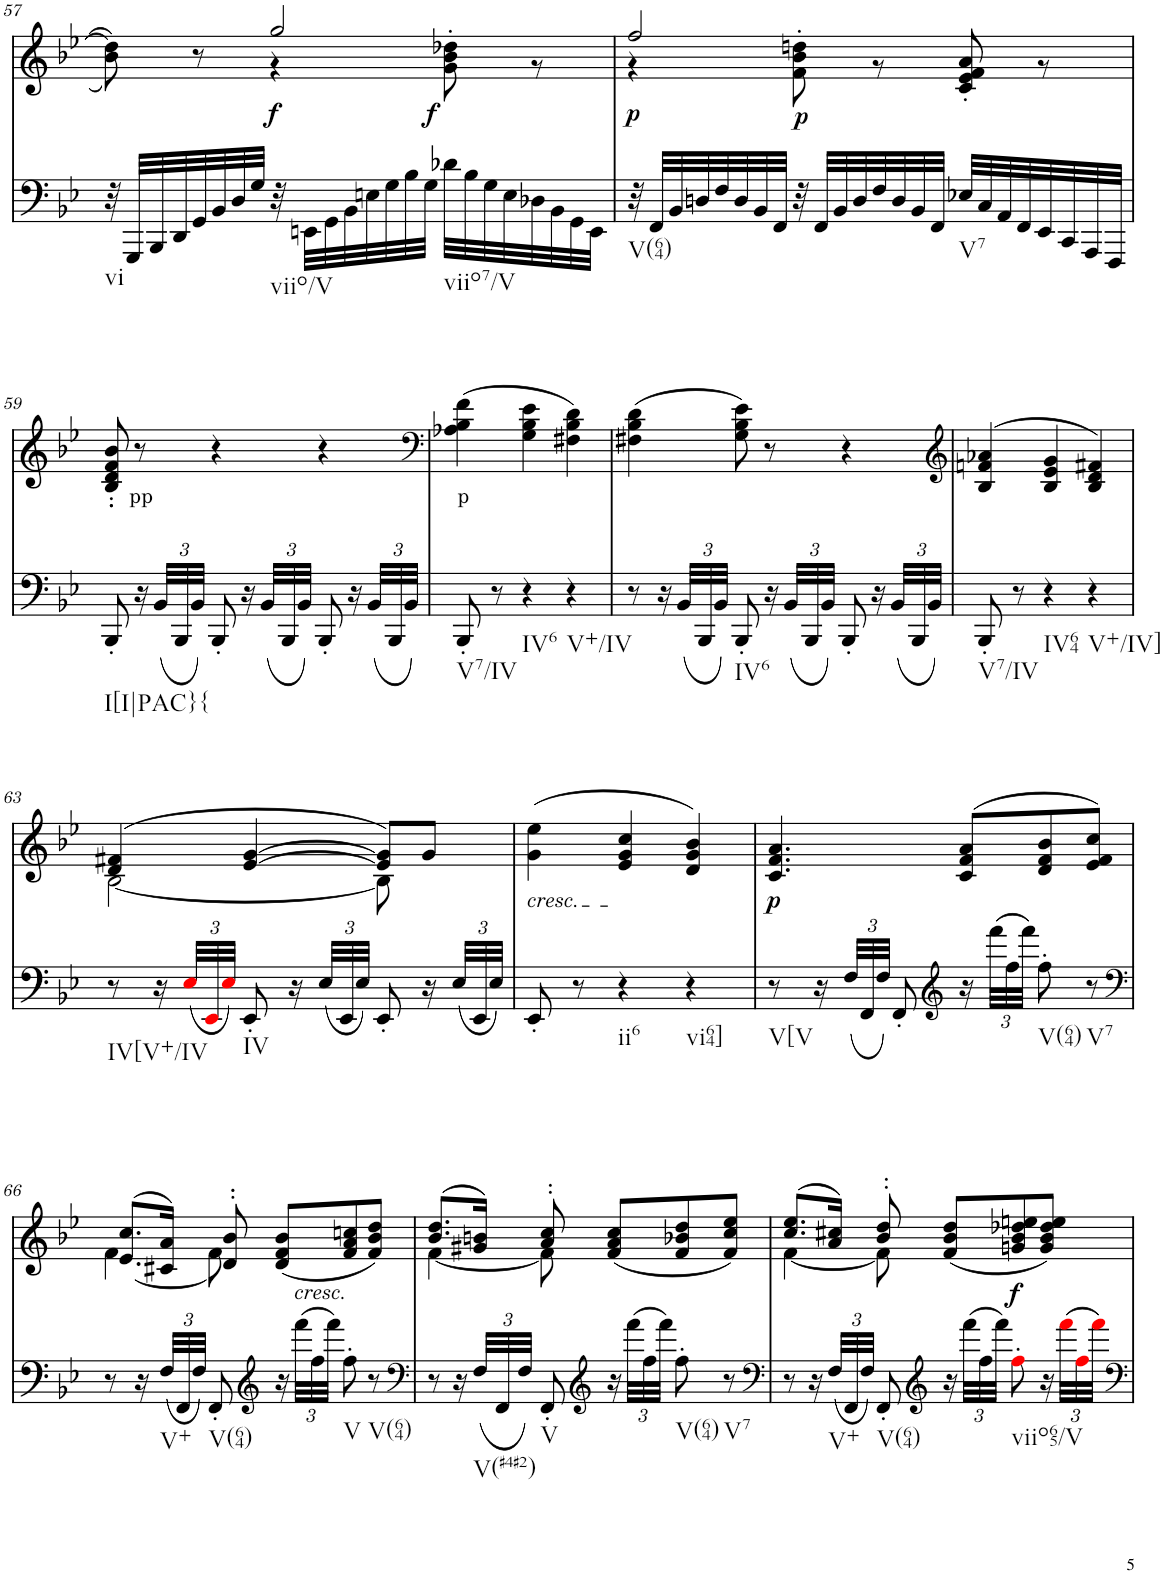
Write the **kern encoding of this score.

**kern	**kern	**text	**dynam
*part2	*part1	*part1	*part1
*staff2	*staff1	*staff1	*staff1
*I"Piano	*I"Piano	*	*
*I'Pno	*I'Pno	*	*
!!LO:PB:g=z
*clefF4	*clefG2	*	*
*k[b-e-]	*k[b-e-]	*	*
*B-:	*B-:	*	*
*M3/4	*M3/4	*	*
=57	=57	=57	=57
*	*^	*	*
!LO:TX:b:t=vi	!	!	!	!
32r	8b-\ 8dd\	4ryy	.	.
32GGG/LLL	.	.	.	.
32BBB-/	.	.	.	.
32DD/	.	.	.	.
32GG/	8r	.	.	.
32BB-/	.	.	.	.
32D/	.	.	.	.
32G/JJJ	.	.	.	.
!LO:TX:b:t=viio/V	!	!	!	!
!	!	!	!LO:LY:b	!LO:DY:b
32r	2gg/	4r	f	f
32EEn\LLL	.	.	.	.
32GG\	.	.	.	.
32BB-\	.	.	.	.
32En\	.	.	.	.
32G\	.	.	.	.
32B-\	.	.	.	.
32G\JJJ	.	.	.	.
!LO:TX:b:t=viio7/V	!	!	!	!
!	!	!	!	!LO:DY:b
32d-X\LLL	.	8g\'> 8b-\'> 8dd-X\'>	.	f
32B-\	.	.	.	.
32G\	.	.	.	.
32E\	.	.	.	.
32D-X\	.	8r	.	.
32BB-\	.	.	.	.
32GG\	.	.	.	.
32EE\JJJ	.	.	.	.
=58	=58	=58	=58	=58
!LO:TX:b:t=V(64)	!	!	!	!
!	!	!	!LO:LY:b	!LO:DY:b
32r	2ff/	4r	p	p
32FF/LLL	.	.	.	.
32BB-/	.	.	.	.
32Dn/	.	.	.	.
32F/	.	.	.	.
32D/	.	.	.	.
32BB-/	.	.	.	.
32FF/JJJ	.	.	.	.
!	!	!	!	!LO:DY:b
32r	.	8f\'> 8b-\'> 8ddn\'>	.	p
32FF/LLL	.	.	.	.
32BB-/	.	.	.	.
32D/	.	.	.	.
32F/	.	8r	.	.
32D/	.	.	.	.
32BB-/	.	.	.	.
32FF/JJJ	.	.	.	.
!LO:TX:b:t=V7	!	!	!	!
32E-X/LLL	4ryy	8c/'< 8e-/'< 8f/'< 8a/'<	.	.
32C/	.	.	.	.
32AA/	.	.	.	.
32FF/	.	.	.	.
32EE-/	.	8r	.	.
32CC/	.	.	.	.
32AAA/	.	.	.	.
32FFF/JJJ	.	.	.	.
*	*v	*v	*	*
!!LO:LB:g=z
=59	=59	=59	=59
!LO:TX:b:t=I[I|PAC}{	!	!	!
8BBB-'/	8B-/' 8d/' 8f/' 8b-/'	.	.
!	!	!LO:LY:b	!
16r	8r	pp	.
*Xbrackettup	*	*	*
(48BB-/LLL	.	.	.
48BBB-/	.	.	.
48BB-/JJJ)	.	.	.
8BBB-'/	4r	.	.
16r	.	.	.
(48BB-/LLL	.	.	.
48BBB-/	.	.	.
48BB-/JJJ)	.	.	.
8BBB-'/	4r	.	.
16r	.	.	.
(48BB-/LLL	.	.	.
48BBB-/	.	.	.
48BB-/JJJ)	.	.	.
=60	=60	=60	=60
*	*clefF4	*	*
!LO:TX:b:t=V7/IV	!	!	!
!	!	!LO:LY:b	!
8BBB-'/	(4A-X\ 4B-\ 4f\	p	.
8r	.	.	.
!LO:TX:b:t=IV6	!	!	!
4r	4G\ 4B-\ 4e-\	.	.
!LO:TX:b:t=V+/IV	!	!	!
4r	4F#X\ 4B-\ 4d\)	.	.
=61	=61	=61	=61
8r	(4F#X\ 4B-\ 4d\	.	.
16r	.	.	.
(48BB-/LLL	.	.	.
48BBB-/	.	.	.
48BB-/JJJ)	.	.	.
!LO:TX:b:t=IV6	!	!	!
8BBB-'/	8G\ 8B-\ 8e-\)	.	.
16r	8r	.	.
(48BB-/LLL	.	.	.
48BBB-/	.	.	.
48BB-/JJJ)	.	.	.
8BBB-'/	4r	.	.
16r	.	.	.
(48BB-/LLL	.	.	.
48BBB-/	.	.	.
48BB-/JJJ)	.	.	.
=62	=62	=62	=62
*	*clefG2	*	*
!LO:TX:b:t=V7/IV	!	!	!
8BBB-'/	(>4B-/ 4fn/ 4a-X/	.	.
8r	.	.	.
!LO:TX:b:t=IV64	!	!	!
4r	4B-/ 4e-/ 4g/	.	.
!LO:TX:b:t=V+/IV]	!	!	!
4r	4B-/ 4d/ 4f#X/)	.	.
!!LO:LB:g=z
=63	=63	=63	=63
*	*^	*	*
!LO:TX:b:t=IV[V+/IV	!	!	!	!
8r	(4d/ 4f#X/	[2B-\	.	.
16r	.	.	.	.
(48E-i/LLL	.	.	.	.
48EE-i/	.	.	.	.
48E-i/JJJ)	.	.	.	.
!LO:TX:b:t=IV	!	!	!	!
8EE-'/	[4e-/ [4g/	.	.	.
16r	.	.	.	.
(48E-/LLL	.	.	.	.
48EE-/	.	.	.	.
48E-/JJJ)	.	.	.	.
8EE-'/	8e-/] 8g/]L)	8B-\]	.	.
16r	8g/J	8ryy	.	.
(48E-/LLL	.	.	.	.
48EE-/	.	.	.	.
48E-/JJJ)	.	.	.	.
*	*v	*v	*	*
=64	=64	=64	=64
!	!LO:TX:b:i:t=cresc.	!	!
!	!	!LO:LY:b	!
8EE-'/	(4g\ 4ee-\	<	.
8r	.	.	.
!LO:TX:b:t=ii6	!	!	!
4r	4e-/ 4g/ 4cc/	.	.
!LO:TX:b:t=vi64]	!	!	!
4r	4d/ 4g/ 4b-/)	.	.
=65	=65	=65	=65
!LO:TX:b:t=V[V	!	!	!
!	!	!LO:LY:b	!LO:DY:b
8r	4.c/ 4.f/ 4.a/	p	p
16r	.	.	.
(48F/LLL	.	.	.
48FF/	.	.	.
48F/JJJ)	.	.	.
8FF'/	.	.	.
*clefG2	*	*	*
16r	(>8c/ 8f/ 8a/L	.	.
(48fff\LLL	.	.	.
48ff\	.	.	.
48fff\JJJ)	.	.	.
!LO:TX:b:t=V(64)	!	!	!
8ff'\	8d/ 8f/ 8b-/	.	.
!LO:TX:b:t=V7	!	!	!
8r	8e-/ 8f/ 8cc/J)	.	.
!!LO:LB:g=z
=66	=66	=66	=66
*clefF4	*	*	*
*	*^	*	*
8r	(8.e-/ 8.cc/L	[4f\	.	.
16r	.	.	.	.
!LO:TX:b:t=V+	!	!	!	!
(48F/LLL	16c#X/ 16a/Jk)	.	.	.
48FF/	.	.	.	.
48F/JJJ)	.	.	.	.
!LO:TX:b:t=V(64)	!	!	!	!
8FF'/	8d/' 8b-/'	8f\]	.	.
*clefG2	*	*	*	*
16r	(8d/ 8f/ 8b-/L	4.ryy	.	.
!LO:TX:a:i:t=cresc.	!	!	!	!
(48fff\LLL	.	.	.	.
48ff\	.	.	.	.
48fff\JJJ)	.	.	.	.
!LO:TX:b:t=V	!	!	!	!
8ff'\	8f/ 8a/ 8ccn/	.	.	.
!LO:TX:b:t=V(64)	!	!	!	!
8r	8f/ 8b-/ 8dd/J)	.	.	.
=67	=67	=67	=67	=67
*clefF4	*	*	*	*
8r	(8.b-/ 8.dd/L	[4f\	.	.
16r	.	.	.	.
!LO:TX:b:t=V(#4#2)	!	!	!	!
(48F/LLL	16g#X/ 16bn/Jk)	.	.	.
48FF/	.	.	.	.
48F/JJJ)	.	.	.	.
!LO:TX:b:t=V	!	!	!	!
8FF'/	8a/' 8cc/'	8f\]	.	.
*clefG2	*	*	*	*
16r	(8f/ 8a/ 8cc/L	4.ryy	.	.
(48fff\LLL	.	.	.	.
48ff\	.	.	.	.
48fff\JJJ)	.	.	.	.
!LO:TX:b:t=V(64)	!	!	!	!
8ff'\	8f/ 8b-X/ 8dd/	.	.	.
!LO:TX:b:t=V7	!	!	!	!
8r	8f/ 8cc/ 8ee-/J)	.	.	.
=68	=68	=68	=68	=68
*clefF4	*	*	*	*
8r	(8.cc/ 8.ee-/L	[4f\	.	.
16r	.	.	.	.
!LO:TX:b:t=V+	!	!	!	!
(48F/LLL	16a/ 16cc#X/Jk)	.	.	.
48FF/	.	.	.	.
48F/JJJ)	.	.	.	.
!LO:TX:b:t=V(64)	!	!	!	!
8FF'/	8b-/' 8dd/'	8f\]	.	.
*clefG2	*	*	*	*
16r	(8f/ 8b-/ 8dd/L	4.ryy	.	.
(48fff\LLL	.	.	.	.
48ff\	.	.	.	.
48fff\JJJ)	.	.	.	.
!LO:TX:b:t=viio65/V	!	!	!	!
!	!	!	!	!LO:DY:b
8ff'i\	8gn/ 8b-/ 8dd-X/ 8een/	.	.	f
16r	8g/ 8b-/ 8dd-/ 8ee/J)	.	.	.
(48fffi\LLL	.	.	.	.
48ffi\	.	.	.	.
48fffi\JJJ)	.	.	.	.
*	*v	*v	*	*
=	=	=	=
*-	*-	*-	*-
